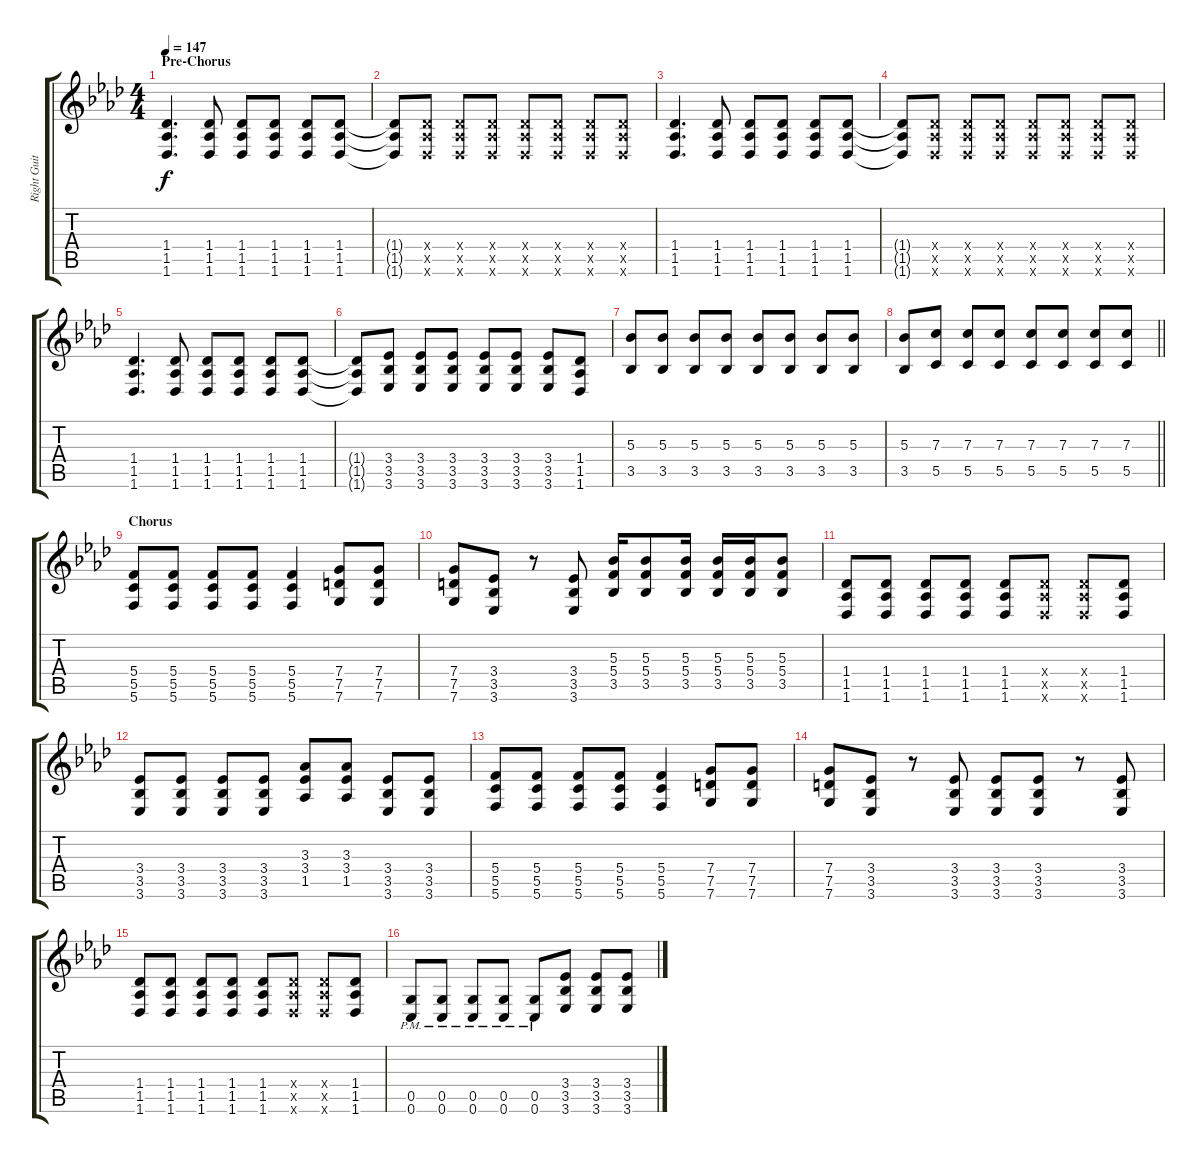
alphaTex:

\track ("Right Guitar" "Right Guit") {instrument distortionguitar}
\staff {score tabs}
\tuning (D4 A3 F3 C3 G2 C2) {hide}
\ts (4 4)
\section ("" "Pre-Chorus")
\tempo 147
\clef g2
\ks ab
(1.4 1.5 1.6).4{d dy f} (1.4 1.5 1.6).8 (1.4 1.5 1.6).8 (1.4 1.5 1.6).8 (1.4 1.5 1.6).8 (1.4 1.5 1.6).8 |
(1.4{t} 1.5{t} 1.6{t}).8 (1.4{x} 1.5{x} 1.6{x}).8 (1.4{x} 1.5{x} 1.6{x}).8 (1.4{x} 1.5{x} 1.6{x}).8 (1.4{x} 1.5{x} 1.6{x}).8 (1.4{x} 1.5{x} 1.6{x}).8 (1.4{x} 1.5{x} 1.6{x}).8 (1.4{x} 1.5{x} 1.6{x}).8 |
(1.4 1.5 1.6).4{d} (1.4 1.5 1.6).8 (1.4 1.5 1.6).8 (1.4 1.5 1.6).8 (1.4 1.5 1.6).8 (1.4 1.5 1.6).8 |
(1.4{t} 1.5{t} 1.6{t}).8 (1.4{x} 1.5{x} 1.6{x}).8 (1.4{x} 1.5{x} 1.6{x}).8 (1.4{x} 1.5{x} 1.6{x}).8 (1.4{x} 1.5{x} 1.6{x}).8 (1.4{x} 1.5{x} 1.6{x}).8 (1.4{x} 1.5{x} 1.6{x}).8 (1.4{x} 1.5{x} 1.6{x}).8 |
(1.4 1.5 1.6).4{d} (1.4 1.5 1.6).8 (1.4 1.5 1.6).8 (1.4 1.5 1.6).8 (1.4 1.5 1.6).8 (1.4 1.5 1.6).8 |
(1.4{t} 1.5{t} 1.6{t}).8 (3.4 3.5 3.6).8 (3.4 3.5 3.6).8 (3.4 3.5 3.6).8 (3.4 3.5 3.6).8 (3.4 3.5 3.6).8 (3.4 3.5 3.6).8 (1.4 1.5 1.6).8 |
(5.3 3.5).8 (5.3 3.5).8 (5.3 3.5).8 (5.3 3.5).8 (5.3 3.5).8 (5.3 3.5).8 (5.3 3.5).8 (5.3 3.5).8 |
\barLineRight lightlight
(5.3 3.5).8 (7.3 5.5).8 (7.3 5.5).8 (7.3 5.5).8 (7.3 5.5).8 (7.3 5.5).8 (7.3 5.5).8 (7.3 5.5).8 |
\section ("" "Chorus")
(5.4 5.5 5.6).8 (5.4 5.5 5.6).8 (5.4 5.5 5.6).8 (5.4 5.5 5.6).8 (5.4 5.5 5.6).4 (7.4 7.5 7.6).8 (7.4 7.5 7.6).8 |
(7.4 7.5 7.6).8 (3.4 3.5 3.6).8 r.8 (3.4 3.5 3.6).8 (5.3 5.4 3.5).16 (5.3 5.4 3.5).8 (5.3 5.4 3.5).16 (5.3 5.4 3.5).16 (5.3 5.4 3.5).16 (5.3 5.4 3.5).8 |
(1.4 1.5 1.6).8 (1.4 1.5 1.6).8 (1.4 1.5 1.6).8 (1.4 1.5 1.6).8 (1.4 1.5 1.6).8 (1.4{x} 1.5{x} 1.6{x}).8 (1.4{x} 1.5{x} 1.6{x}).8 (1.4 1.5 1.6).8 |
(3.4 3.5 3.6).8 (3.4 3.5 3.6).8 (3.4 3.5 3.6).8 (3.4 3.5 3.6).8 (3.3 3.4 1.5).8 (3.3 3.4 1.5).8 (3.4 3.5 3.6).8 (3.4 3.5 3.6).8 |
(5.4 5.5 5.6).8 (5.4 5.5 5.6).8 (5.4 5.5 5.6).8 (5.4 5.5 5.6).8 (5.4 5.5 5.6).4 (7.4 7.5 7.6).8 (7.4 7.5 7.6).8 |
(7.4 7.5 7.6).8 (3.4 3.5 3.6).8 r.8 (3.4 3.5 3.6).8 (3.4 3.5 3.6).8 (3.4 3.5 3.6).8 r.8 (3.4 3.5 3.6).8 |
(1.4 1.5 1.6).8 (1.4 1.5 1.6).8 (1.4 1.5 1.6).8 (1.4 1.5 1.6).8 (1.4 1.5 1.6).8 (1.4{x} 1.5{x} 1.6{x}).8 (1.4{x} 1.5{x} 1.6{x}).8 (1.4 1.5 1.6).8 |
(0.5{pm} 0.6{pm}).8 (0.5{pm} 0.6{pm}).8 (0.5{pm} 0.6{pm}).8 (0.5{pm} 0.6{pm}).8 (0.5{pm} 0.6{pm}).8 (3.4 3.5 3.6).8 (3.4 3.5 3.6).8 (3.4 3.5 3.6).8
